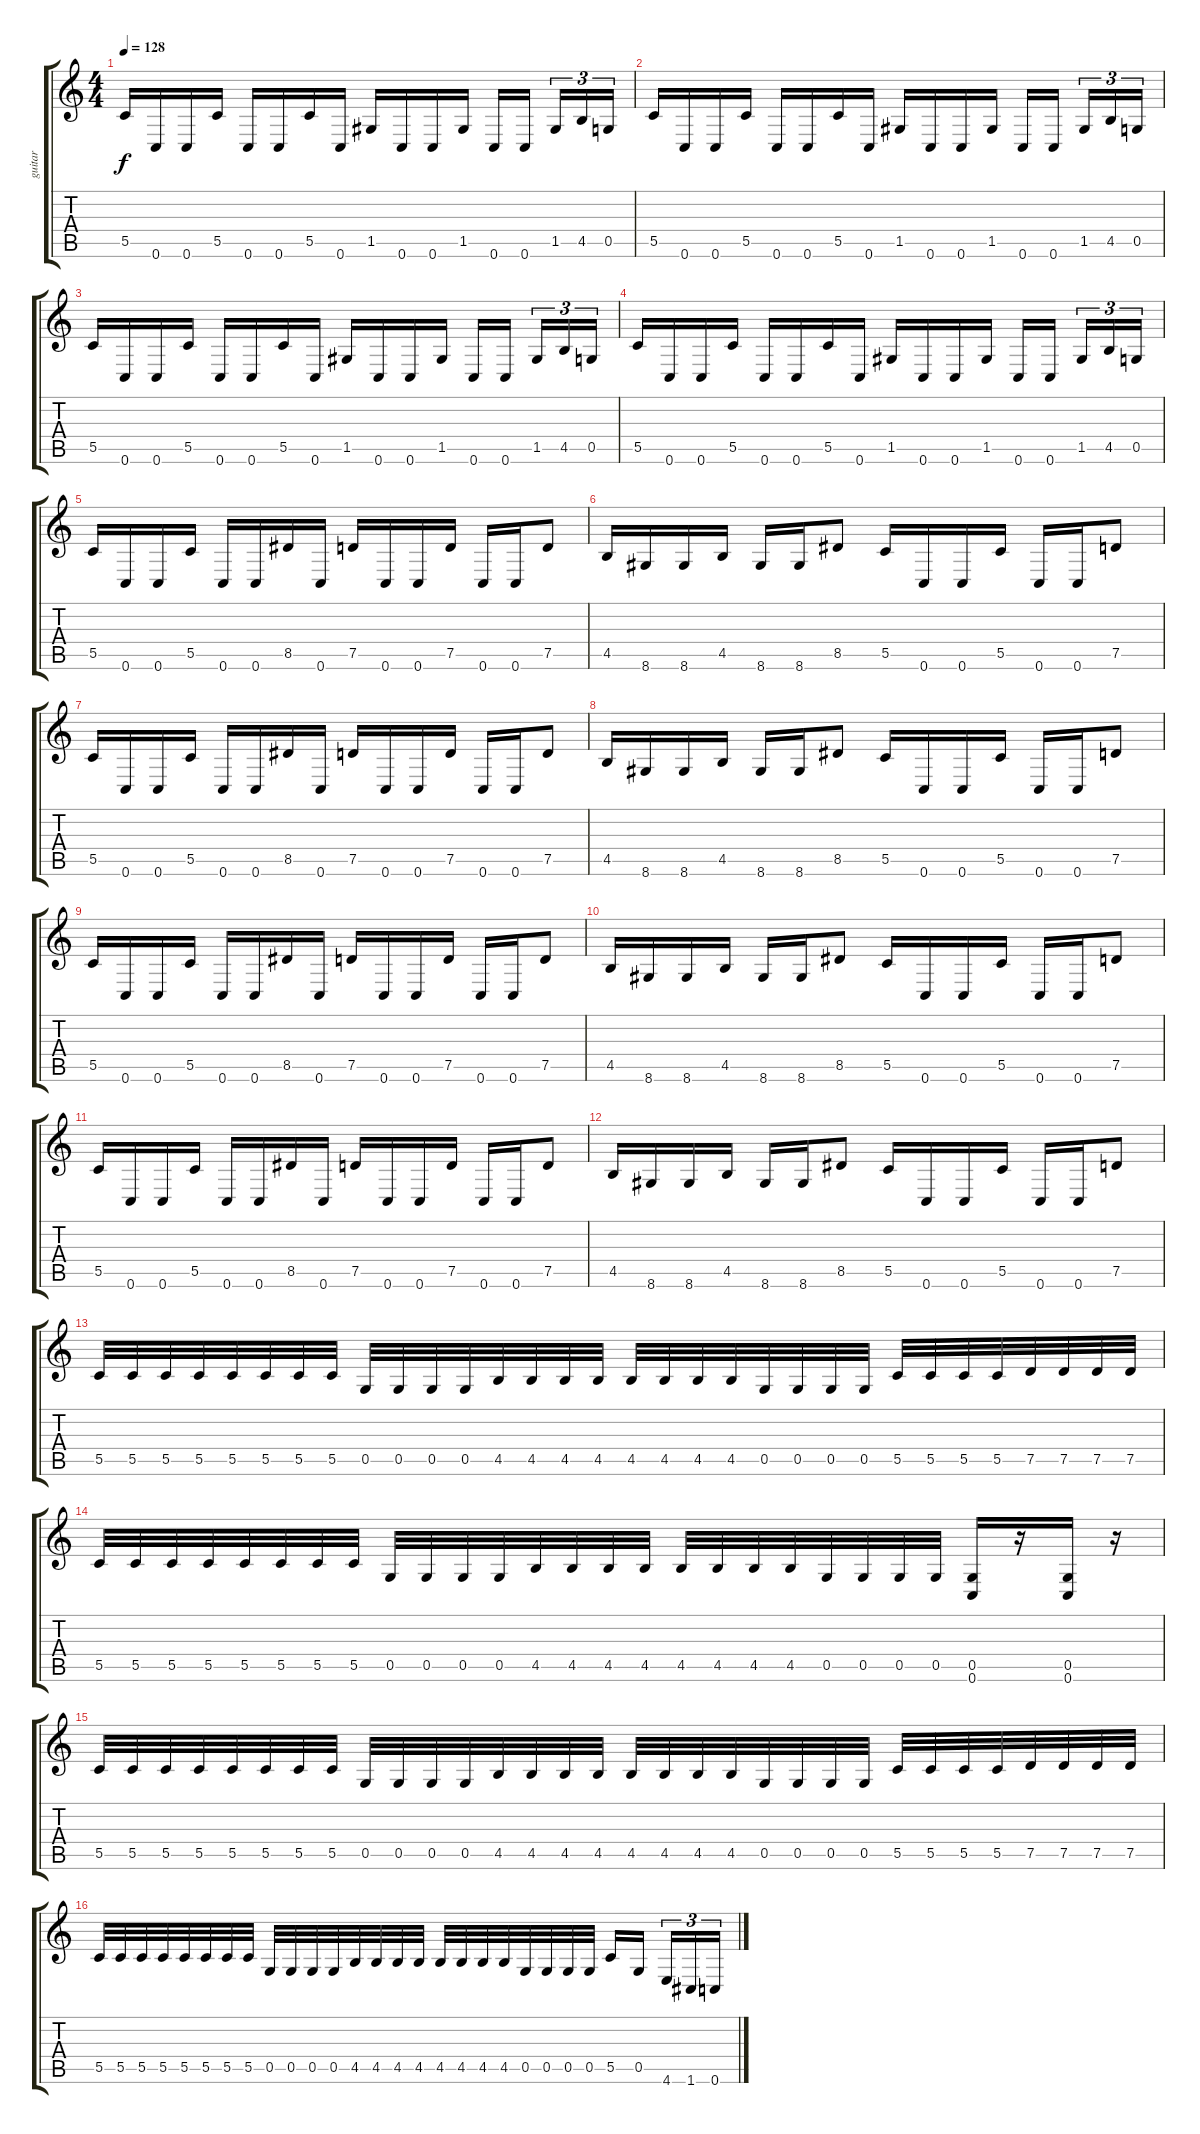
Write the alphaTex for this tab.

\track ("guitar" "guitar") {instrument distortionguitar}
\staff {score tabs}
\tuning (D4 A3 F3 C3 G2 C2) {hide}
\ts (4 4)
\tempo 128
\clef g2
\ks c
5.5.16{dy f instrument distortionguitar} 0.6.16 0.6.16 5.5.16 0.6.16 0.6.16 5.5.16 0.6.16 1.5.16 0.6.16 0.6.16 1.5.16 0.6.16 0.6.16 1.5.16{tu (3 2)} 4.5.16{tu (3 2)} 0.5.16{tu (3 2)} |
5.5.16 0.6.16 0.6.16 5.5.16 0.6.16 0.6.16 5.5.16 0.6.16 1.5.16 0.6.16 0.6.16 1.5.16 0.6.16 0.6.16 1.5.16{tu (3 2)} 4.5.16{tu (3 2)} 0.5.16{tu (3 2)} |
5.5.16 0.6.16 0.6.16 5.5.16 0.6.16 0.6.16 5.5.16 0.6.16 1.5.16 0.6.16 0.6.16 1.5.16 0.6.16 0.6.16 1.5.16{tu (3 2)} 4.5.16{tu (3 2)} 0.5.16{tu (3 2)} |
5.5.16 0.6.16 0.6.16 5.5.16 0.6.16 0.6.16 5.5.16 0.6.16 1.5.16 0.6.16 0.6.16 1.5.16 0.6.16 0.6.16 1.5.16{tu (3 2)} 4.5.16{tu (3 2)} 0.5.16{tu (3 2)} |
5.5.16 0.6.16 0.6.16 5.5.16 0.6.16 0.6.16 8.5.16 0.6.16 7.5.16 0.6.16 0.6.16 7.5.16 0.6.16 0.6.16 7.5.8 |
4.5.16 8.6.16 8.6.16 4.5.16 8.6.16 8.6.16 8.5.8 5.5.16 0.6.16 0.6.16 5.5.16 0.6.16 0.6.16 7.5.8 |
5.5.16 0.6.16 0.6.16 5.5.16 0.6.16 0.6.16 8.5.16 0.6.16 7.5.16 0.6.16 0.6.16 7.5.16 0.6.16 0.6.16 7.5.8 |
4.5.16 8.6.16 8.6.16 4.5.16 8.6.16 8.6.16 8.5.8 5.5.16 0.6.16 0.6.16 5.5.16 0.6.16 0.6.16 7.5.8 |
5.5.16 0.6.16 0.6.16 5.5.16 0.6.16 0.6.16 8.5.16 0.6.16 7.5.16 0.6.16 0.6.16 7.5.16 0.6.16 0.6.16 7.5.8 |
4.5.16 8.6.16 8.6.16 4.5.16 8.6.16 8.6.16 8.5.8 5.5.16 0.6.16 0.6.16 5.5.16 0.6.16 0.6.16 7.5.8 |
5.5.16 0.6.16 0.6.16 5.5.16 0.6.16 0.6.16 8.5.16 0.6.16 7.5.16 0.6.16 0.6.16 7.5.16 0.6.16 0.6.16 7.5.8 |
4.5.16 8.6.16 8.6.16 4.5.16 8.6.16 8.6.16 8.5.8 5.5.16 0.6.16 0.6.16 5.5.16 0.6.16 0.6.16 7.5.8 |
5.5.32 5.5.32 5.5.32 5.5.32 5.5.32 5.5.32 5.5.32 5.5.32 0.5.32 0.5.32 0.5.32 0.5.32 4.5.32 4.5.32 4.5.32 4.5.32 4.5.32 4.5.32 4.5.32 4.5.32 0.5.32 0.5.32 0.5.32 0.5.32 5.5.32 5.5.32 5.5.32 5.5.32 7.5.32 7.5.32 7.5.32 7.5.32 |
5.5.32 5.5.32 5.5.32 5.5.32 5.5.32 5.5.32 5.5.32 5.5.32 0.5.32 0.5.32 0.5.32 0.5.32 4.5.32 4.5.32 4.5.32 4.5.32 4.5.32 4.5.32 4.5.32 4.5.32 0.5.32 0.5.32 0.5.32 0.5.32 (0.5 0.6).16 r.16 (0.5 0.6).16 r.16 |
5.5.32 5.5.32 5.5.32 5.5.32 5.5.32 5.5.32 5.5.32 5.5.32 0.5.32 0.5.32 0.5.32 0.5.32 4.5.32 4.5.32 4.5.32 4.5.32 4.5.32 4.5.32 4.5.32 4.5.32 0.5.32 0.5.32 0.5.32 0.5.32 5.5.32 5.5.32 5.5.32 5.5.32 7.5.32 7.5.32 7.5.32 7.5.32 |
5.5.32 5.5.32 5.5.32 5.5.32 5.5.32 5.5.32 5.5.32 5.5.32 0.5.32 0.5.32 0.5.32 0.5.32 4.5.32 4.5.32 4.5.32 4.5.32 4.5.32 4.5.32 4.5.32 4.5.32 0.5.32 0.5.32 0.5.32 0.5.32 5.5.16 0.5.16 4.6.16{tu (3 2)} 1.6.16{tu (3 2)} 0.6.16{tu (3 2)}
